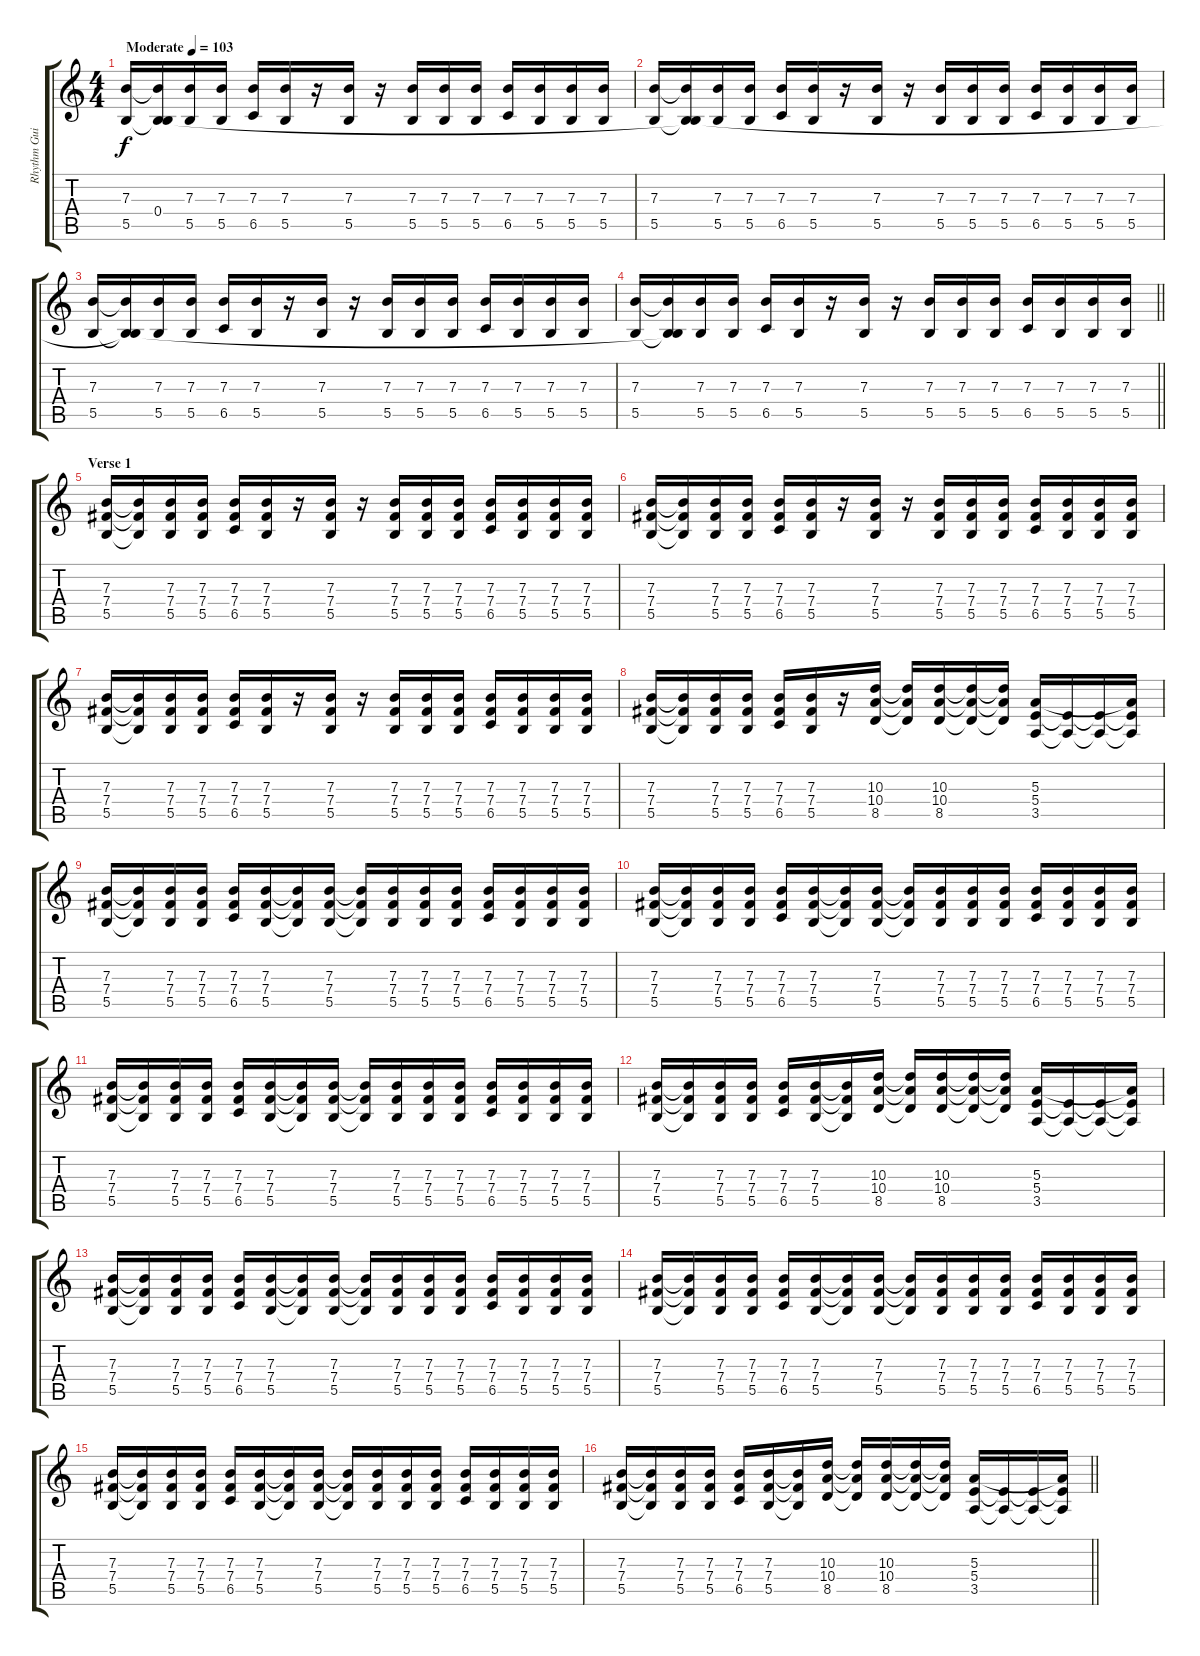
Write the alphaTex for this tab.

\track ("Rhythm Guitar" "Rhythm Gui") {instrument distortionguitar}
\staff {score tabs}
\tuning (Db4 Ab3 E3 B2 Gb2 B1) {hide}
\ts (4 4)
\tempo (103 "Moderate")
\clef g2
\ks c
(7.3 5.5).16{dy f volume 8 instrument distortionguitar} (7.3{t} 0.4 5.5{t}).16 (7.3 5.5).16 (7.3 5.5).16 (7.3 6.5).16 (7.3 5.5).16 r.16 (7.3 5.5).16 r.16 (7.3 5.5).16 (7.3 5.5).16 (7.3 5.5).16 (7.3 6.5).16 (7.3 5.5).16 (7.3 5.5).16 (7.3 5.5).16 |
(7.3 5.5).16{volume 8 instrument distortionguitar} (7.3{t} 0.4{t} 5.5{t}).16 (7.3 5.5).16 (7.3 5.5).16 (7.3 6.5).16 (7.3 5.5).16 r.16 (7.3 5.5).16 r.16 (7.3 5.5).16 (7.3 5.5).16 (7.3 5.5).16 (7.3 6.5).16 (7.3 5.5).16 (7.3 5.5).16 (7.3 5.5).16 |
(7.3 5.5).16{volume 8 instrument distortionguitar} (7.3{t} 0.4{t} 5.5{t}).16 (7.3 5.5).16 (7.3 5.5).16 (7.3 6.5).16 (7.3 5.5).16 r.16 (7.3 5.5).16 r.16 (7.3 5.5).16 (7.3 5.5).16 (7.3 5.5).16 (7.3 6.5).16 (7.3 5.5).16 (7.3 5.5).16 (7.3 5.5).16 |
\barLineRight lightlight
(7.3 5.5).16{volume 8 instrument distortionguitar} (7.3{t} 0.4{t} 5.5{t}).16 (7.3 5.5).16 (7.3 5.5).16 (7.3 6.5).16 (7.3 5.5).16 r.16 (7.3 5.5).16 r.16 (7.3 5.5).16 (7.3 5.5).16 (7.3 5.5).16 (7.3 6.5).16 (7.3 5.5).16 (7.3 5.5).16 (7.3 5.5).16 |
\section ("" "Verse 1")
(7.3 7.4 5.5).16{volume 8 instrument distortionguitar} (7.3{t} 7.4{t} 5.5{t}).16 (7.3 7.4 5.5).16 (7.3 7.4 5.5).16 (7.3 7.4 6.5).16 (7.3 7.4 5.5).16 r.16 (7.3 7.4 5.5).16 r.16 (7.3 7.4 5.5).16 (7.3 7.4 5.5).16 (7.3 7.4 5.5).16 (7.3 7.4 6.5).16 (7.3 7.4 5.5).16 (7.3 7.4 5.5).16 (7.3 7.4 5.5).16 |
(7.3 7.4 5.5).16{volume 8 instrument distortionguitar} (7.3{t} 7.4{t} 5.5{t}).16 (7.3 7.4 5.5).16 (7.3 7.4 5.5).16 (7.3 7.4 6.5).16 (7.3 7.4 5.5).16 r.16 (7.3 7.4 5.5).16 r.16 (7.3 7.4 5.5).16 (7.3 7.4 5.5).16 (7.3 7.4 5.5).16 (7.3 7.4 6.5).16 (7.3 7.4 5.5).16 (7.3 7.4 5.5).16 (7.3 7.4 5.5).16 |
(7.3 7.4 5.5).16{volume 8 instrument distortionguitar} (7.3{t} 7.4{t} 5.5{t}).16 (7.3 7.4 5.5).16 (7.3 7.4 5.5).16 (7.3 7.4 6.5).16 (7.3 7.4 5.5).16 r.16 (7.3 7.4 5.5).16 r.16 (7.3 7.4 5.5).16 (7.3 7.4 5.5).16 (7.3 7.4 5.5).16 (7.3 7.4 6.5).16 (7.3 7.4 5.5).16 (7.3 7.4 5.5).16 (7.3 7.4 5.5).16 |
(7.3 7.4 5.5).16 (7.3{t} 7.4{t} 5.5{t}).16 (7.3 7.4 5.5).16 (7.3 7.4 5.5).16 (7.3 7.4 6.5).16 (7.3 7.4 5.5).16 r.16 (10.3 10.4 8.5).16{volume 16} (10.3{t} 10.4{t} 8.5{t}).16 (10.3 10.4 8.5).16 (10.3{t} 10.4{t} 8.5{t}).16 (10.3{t} 10.4{t} 8.5{t}).16 (5.3 5.4 3.5).16 (5.4{t} 3.5{t}).16 (5.4{t} 3.5{t}).16 (5.3{t} 5.4{t} 3.5{t}).16 |
(7.3 7.4 5.5).16 (7.3{t} 7.4{t} 5.5{t}).16 (7.3 7.4 5.5).16 (7.3 7.4 5.5).16 (7.3 7.4 6.5).16 (7.3 7.4 5.5).16 (7.3{t} 7.4{t} 5.5{t}).16 (7.3 7.4 5.5).16 (7.3{t} 7.4{t} 5.5{t}).16 (7.3 7.4 5.5).16 (7.3 7.4 5.5).16 (7.3 7.4 5.5).16 (7.3 7.4 6.5).16 (7.3 7.4 5.5).16 (7.3 7.4 5.5).16 (7.3 7.4 5.5).16 |
(7.3 7.4 5.5).16 (7.3{t} 7.4{t} 5.5{t}).16 (7.3 7.4 5.5).16 (7.3 7.4 5.5).16 (7.3 7.4 6.5).16 (7.3 7.4 5.5).16 (7.3{t} 7.4{t} 5.5{t}).16 (7.3 7.4 5.5).16 (7.3{t} 7.4{t} 5.5{t}).16 (7.3 7.4 5.5).16 (7.3 7.4 5.5).16 (7.3 7.4 5.5).16 (7.3 7.4 6.5).16 (7.3 7.4 5.5).16 (7.3 7.4 5.5).16 (7.3 7.4 5.5).16 |
(7.3 7.4 5.5).16 (7.3{t} 7.4{t} 5.5{t}).16 (7.3 7.4 5.5).16 (7.3 7.4 5.5).16 (7.3 7.4 6.5).16 (7.3 7.4 5.5).16 (7.3{t} 7.4{t} 5.5{t}).16 (7.3 7.4 5.5).16 (7.3{t} 7.4{t} 5.5{t}).16 (7.3 7.4 5.5).16 (7.3 7.4 5.5).16 (7.3 7.4 5.5).16 (7.3 7.4 6.5).16 (7.3 7.4 5.5).16 (7.3 7.4 5.5).16 (7.3 7.4 5.5).16 |
(7.3 7.4 5.5).16 (7.3{t} 7.4{t} 5.5{t}).16 (7.3 7.4 5.5).16 (7.3 7.4 5.5).16 (7.3 7.4 6.5).16 (7.3 7.4 5.5).16 (7.3{t} 7.4{t} 5.5{t}).16 (10.3 10.4 8.5).16 (10.3{t} 10.4{t} 8.5{t}).16 (10.3 10.4 8.5).16 (10.3{t} 10.4{t} 8.5{t}).16 (10.3{t} 10.4{t} 8.5{t}).16 (5.3 5.4 3.5).16 (5.4{t} 3.5{t}).16 (5.4{t} 3.5{t}).16 (5.3{t} 5.4{t} 3.5{t}).16 |
(7.3 7.4 5.5).16 (7.3{t} 7.4{t} 5.5{t}).16 (7.3 7.4 5.5).16 (7.3 7.4 5.5).16 (7.3 7.4 6.5).16 (7.3 7.4 5.5).16 (7.3{t} 7.4{t} 5.5{t}).16 (7.3 7.4 5.5).16 (7.3{t} 7.4{t} 5.5{t}).16 (7.3 7.4 5.5).16 (7.3 7.4 5.5).16 (7.3 7.4 5.5).16 (7.3 7.4 6.5).16 (7.3 7.4 5.5).16 (7.3 7.4 5.5).16 (7.3 7.4 5.5).16 |
(7.3 7.4 5.5).16 (7.3{t} 7.4{t} 5.5{t}).16 (7.3 7.4 5.5).16 (7.3 7.4 5.5).16 (7.3 7.4 6.5).16 (7.3 7.4 5.5).16 (7.3{t} 7.4{t} 5.5{t}).16 (7.3 7.4 5.5).16 (7.3{t} 7.4{t} 5.5{t}).16 (7.3 7.4 5.5).16 (7.3 7.4 5.5).16 (7.3 7.4 5.5).16 (7.3 7.4 6.5).16 (7.3 7.4 5.5).16 (7.3 7.4 5.5).16 (7.3 7.4 5.5).16 |
(7.3 7.4 5.5).16 (7.3{t} 7.4{t} 5.5{t}).16 (7.3 7.4 5.5).16 (7.3 7.4 5.5).16 (7.3 7.4 6.5).16 (7.3 7.4 5.5).16 (7.3{t} 7.4{t} 5.5{t}).16 (7.3 7.4 5.5).16 (7.3{t} 7.4{t} 5.5{t}).16 (7.3 7.4 5.5).16 (7.3 7.4 5.5).16 (7.3 7.4 5.5).16 (7.3 7.4 6.5).16 (7.3 7.4 5.5).16 (7.3 7.4 5.5).16 (7.3 7.4 5.5).16 |
\barLineRight lightlight
(7.3 7.4 5.5).16 (7.3{t} 7.4{t} 5.5{t}).16 (7.3 7.4 5.5).16 (7.3 7.4 5.5).16 (7.3 7.4 6.5).16 (7.3 7.4 5.5).16 (7.3{t} 7.4{t} 5.5{t}).16 (10.3 10.4 8.5).16 (10.3{t} 10.4{t} 8.5{t}).16 (10.3 10.4 8.5).16 (10.3{t} 10.4{t} 8.5{t}).16 (10.3{t} 10.4{t} 8.5{t}).16 (5.3 5.4 3.5).16 (5.4{t} 3.5{t}).16 (5.4{t} 3.5{t}).16 (5.3{t} 5.4{t} 3.5{t}).16
